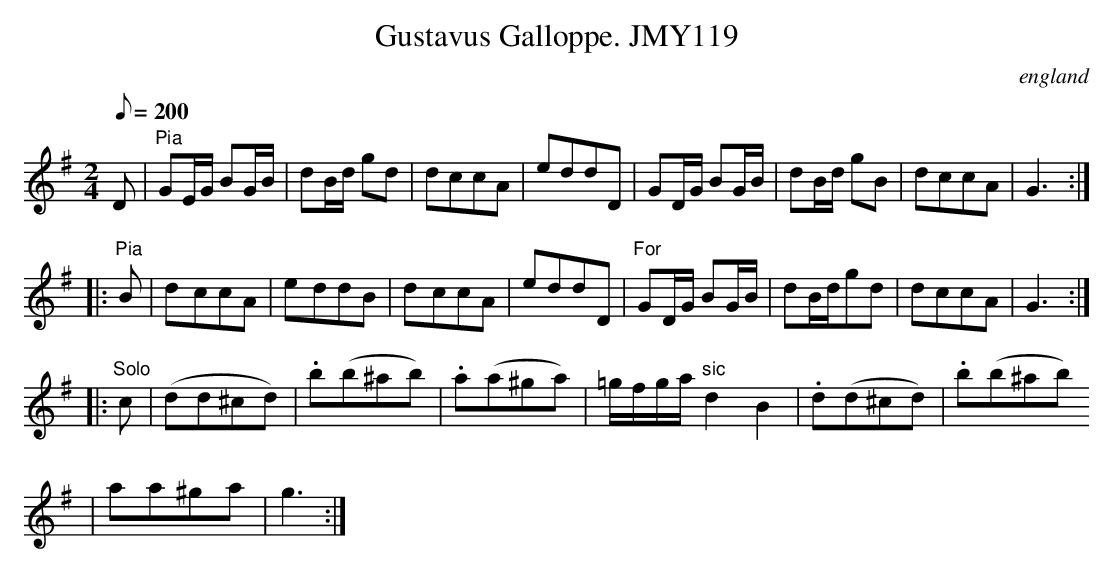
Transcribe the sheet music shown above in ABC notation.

X:1
T:Gustavus Galloppe. JMY119
O:england
M:2/4
L:1/8
Q:200
K:G
D|"Pia"GE/G/ BG/B/|dB/d/ gd|dccA|eddD|GD/G/ BG/B/|dB/d/ gB|dccA|G3:|
|:"Pia"B|d-ccA|e-ddB|d-ccA|eddD|"For"GD/G/ BG/B/|dB/d/gd|dccA|G3:|
|:"Solo"c|(dd^cd)|.b(b^ab)|.a(a^ga)|=g/f/g/a/"sic"d2B2|.d(d^cd)|.b(b^ab)
|aa^ga|g3:|]
